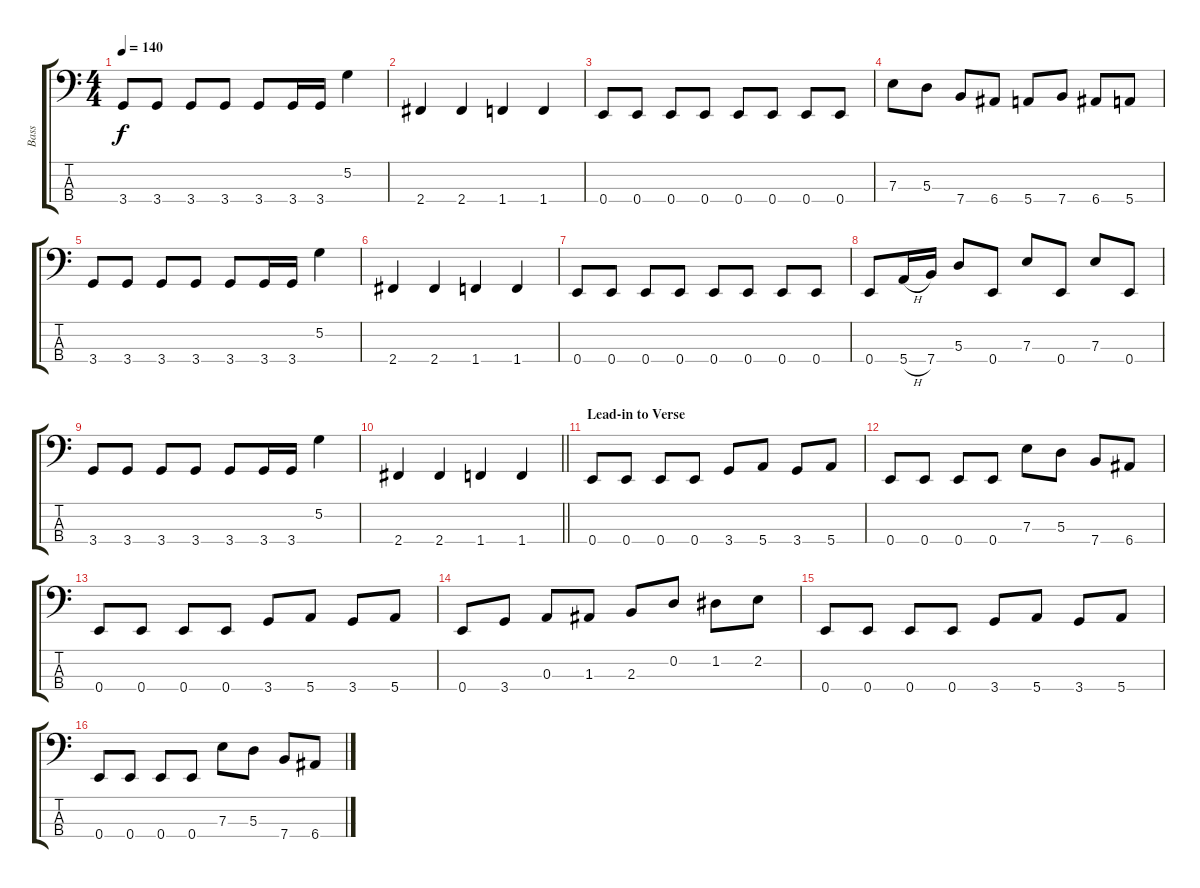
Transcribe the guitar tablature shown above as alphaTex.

\track ("Bass" "Bass") {instrument electricbassfinger}
\staff {score tabs}
\tuning (G2 D2 A1 E1) {hide}
\ts (4 4)
\tempo 140
\clef f4
\ks c
3.4.8{dy f} 3.4.8 3.4.8 3.4.8 3.4.8 3.4.16 3.4.16 5.2.4 |
2.4.4 2.4.4 1.4.4 1.4.4 |
0.4.8 0.4.8 0.4.8 0.4.8 0.4.8 0.4.8 0.4.8 0.4.8 |
7.3.8 5.3.8 7.4.8 6.4.8 5.4.8 7.4.8 6.4.8 5.4.8 |
3.4.8 3.4.8 3.4.8 3.4.8 3.4.8 3.4.16 3.4.16 5.2.4 |
2.4.4 2.4.4 1.4.4 1.4.4 |
0.4.8 0.4.8 0.4.8 0.4.8 0.4.8 0.4.8 0.4.8 0.4.8 |
0.4.8 5.4{h}.16 7.4.16 5.3.8 0.4.8 7.3.8 0.4.8 7.3.8 0.4.8 |
3.4.8 3.4.8 3.4.8 3.4.8 3.4.8 3.4.16 3.4.16 5.2.4 |
\barLineRight lightlight
2.4.4 2.4.4 1.4.4 1.4.4 |
\section ("" "Lead-in to Verse")
0.4.8 0.4.8 0.4.8 0.4.8 3.4.8 5.4.8 3.4.8 5.4.8 |
0.4.8 0.4.8 0.4.8 0.4.8 7.3.8 5.3.8 7.4.8 6.4.8 |
0.4.8 0.4.8 0.4.8 0.4.8 3.4.8 5.4.8 3.4.8 5.4.8 |
0.4.8 3.4.8 0.3.8 1.3.8 2.3.8 0.2.8 1.2.8 2.2.8 |
0.4.8 0.4.8 0.4.8 0.4.8 3.4.8 5.4.8 3.4.8 5.4.8 |
0.4.8 0.4.8 0.4.8 0.4.8 7.3.8 5.3.8 7.4.8 6.4.8
